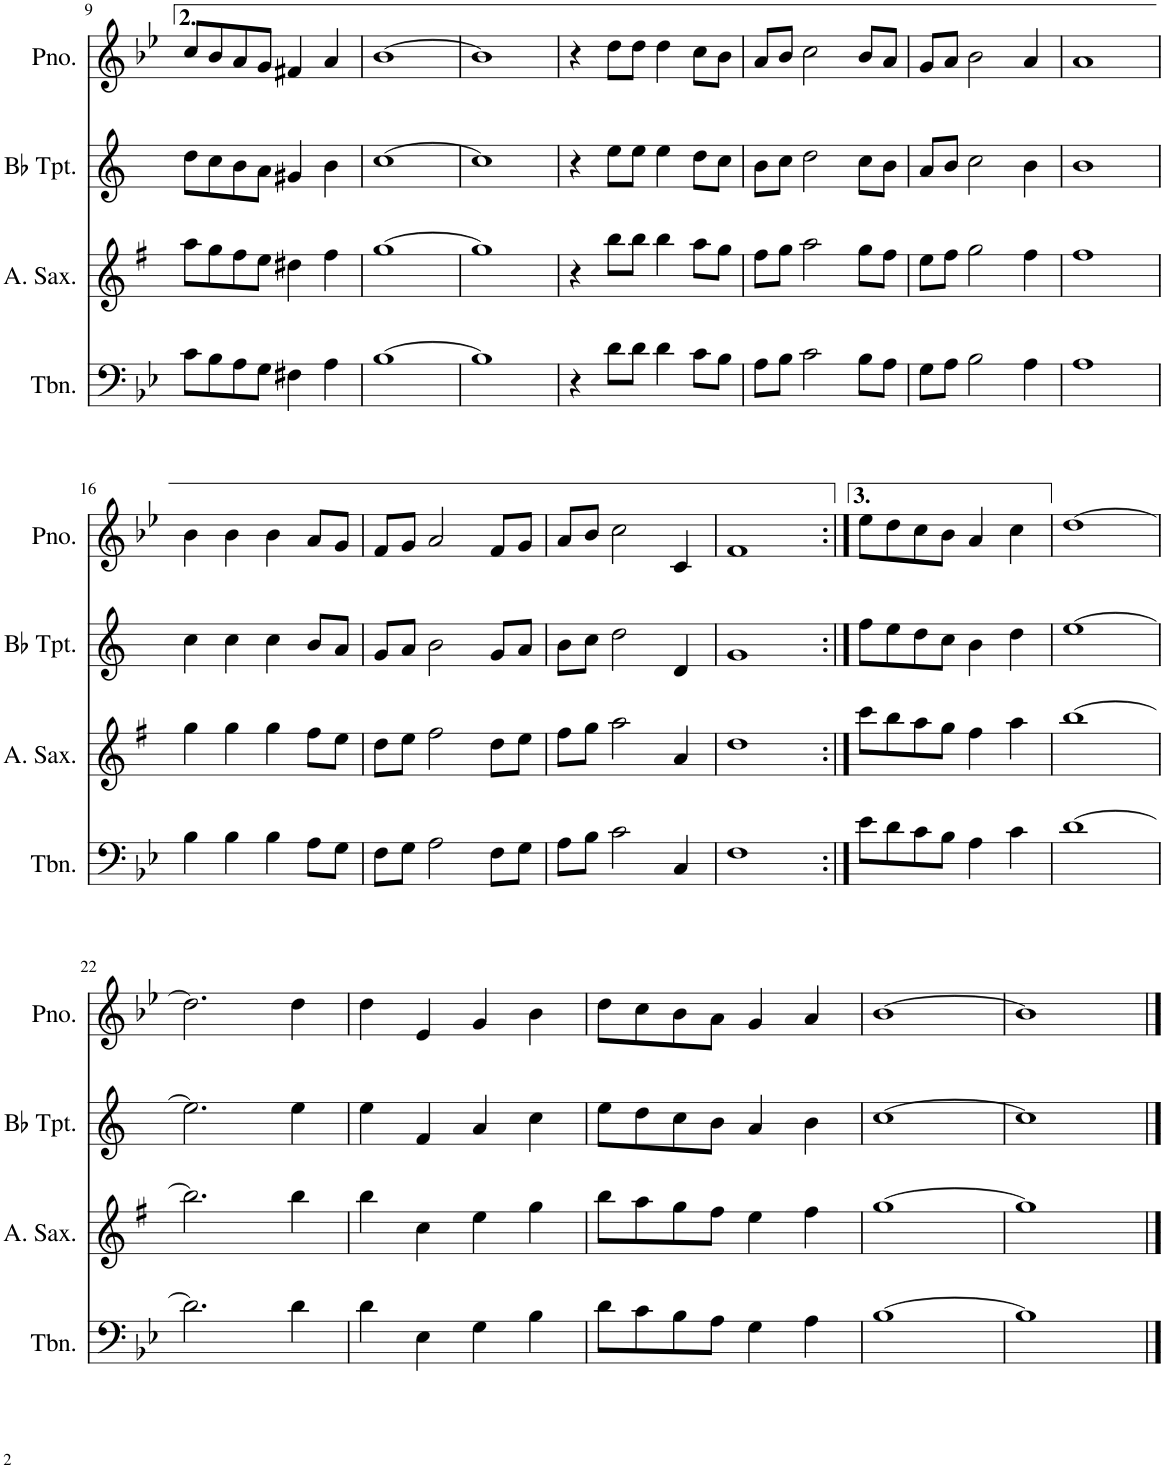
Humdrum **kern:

**kern	**kern	**kern	**kern
*part4	*part3	*part2	*part1
*staff4	*staff3	*staff2	*staff1
*I"Trombone	*I"Alto Saxophone	*I"Bb Trumpet	*I"Piano
*I'Tbn.	*I'A. Sax.	*I'Bb Tpt.	*I'Pno.
!!LO:PB:g=z
*clefF4	*clefG2	*clefG2	*clefG2
*	*Trd5c9	*Trd1c2	*
*k[b-e-]	*k[f#]	*k[]	*k[b-e-]
*M4/4	*M4/4	*M4/4	*M4/4
*met(c)	*met(c)	*met(c)	*met(c)
=9	=9	=9	=9
8c\L	8aa\L	8dd\L	8cc/L
8B-\	8gg\	8cc\	8b-/
8A\	8ff#\	8b\	8a/
8G\J	8ee\J	8a\J	8g/J
4F#X\	4dd#X\	4g#X/	4f#X/
4A\	4ff#\	4b\	4a/
=10	=10	=10	=10
[1B-	[1gg	[1cc	[1b-
=11	=11	=11	=11
1B-]	1gg]	1cc]	1b-]
=12	=12	=12	=12
4r	4r	4r	4r
8d\L	8bb\L	8ee\L	8dd\L
8d\J	8bb\J	8ee\J	8dd\J
4d\	4bb\	4ee\	4dd\
8c\L	8aa\L	8dd\L	8cc\L
8B-\J	8gg\J	8cc\J	8b-\J
=13	=13	=13	=13
8A\L	8ff#\L	8b\L	8a/L
8B-\J	8gg\J	8cc\J	8b-/J
2c\	2aa\	2dd\	2cc\
8B-\L	8gg\L	8cc\L	8b-/L
8A\J	8ff#\J	8b\J	8a/J
=14	=14	=14	=14
8G\L	8ee\L	8a/L	8g/L
8A\J	8ff#\J	8b/J	8a/J
2B-\	2gg\	2cc\	2b-\
4A\	4ff#\	4b\	4a/
=15	=15	=15	=15
1A	1ff#	1b	1a
!!LO:LB:g=z
=16	=16	=16	=16
4B-\	4gg\	4cc\	4b-\
4B-\	4gg\	4cc\	4b-\
4B-\	4gg\	4cc\	4b-\
8A\L	8ff#\L	8b/L	8a/L
8G\J	8ee\J	8a/J	8g/J
=17	=17	=17	=17
8F\L	8dd\L	8g/L	8f/L
8G\J	8ee\J	8a/J	8g/J
2A\	2ff#\	2b\	2a/
8F\L	8dd\L	8g/L	8f/L
8G\J	8ee\J	8a/J	8g/J
=18	=18	=18	=18
8A\L	8ff#\L	8b\L	8a/L
8B-\J	8gg\J	8cc\J	8b-/J
2c\	2aa\	2dd\	2cc\
4C/	4a/	4d/	4c/
=19	=19	=19	=19
1F	1dd	1g	1f
=20:|!	=20:|!	=20:|!	=20:|!
8e-\L	8ccc\L	8ff\L	8ee-\L
8d\	8bb\	8ee\	8dd\
8c\	8aa\	8dd\	8cc\
8B-\J	8gg\J	8cc\J	8b-\J
4A\	4ff#\	4b\	4a/
4c\	4aa\	4dd\	4cc\
=21	=21	=21	=21
[1d	[1bb	[1ee	[1dd
!!LO:LB:g=z
=22	=22	=22	=22
2.d\]	2.bb\]	2.ee\]	2.dd\]
4d\	4bb\	4ee\	4dd\
=23	=23	=23	=23
4d\	4bb\	4ee\	4dd\
4E-\	4cc\	4f/	4e-/
4G\	4ee\	4a/	4g/
4B-\	4gg\	4cc\	4b-\
=24	=24	=24	=24
8d\L	8bb\L	8ee\L	8dd\L
8c\	8aa\	8dd\	8cc\
8B-\	8gg\	8cc\	8b-\
8A\J	8ff#\J	8b\J	8a\J
4G\	4ee\	4a/	4g/
4A\	4ff#\	4b\	4a/
=25	=25	=25	=25
[1B-	[1gg	[1cc	[1b-
=26	=26	=26	=26
1B-]	1gg]	1cc]	1b-]
==	==	==	==
*-	*-	*-	*-
